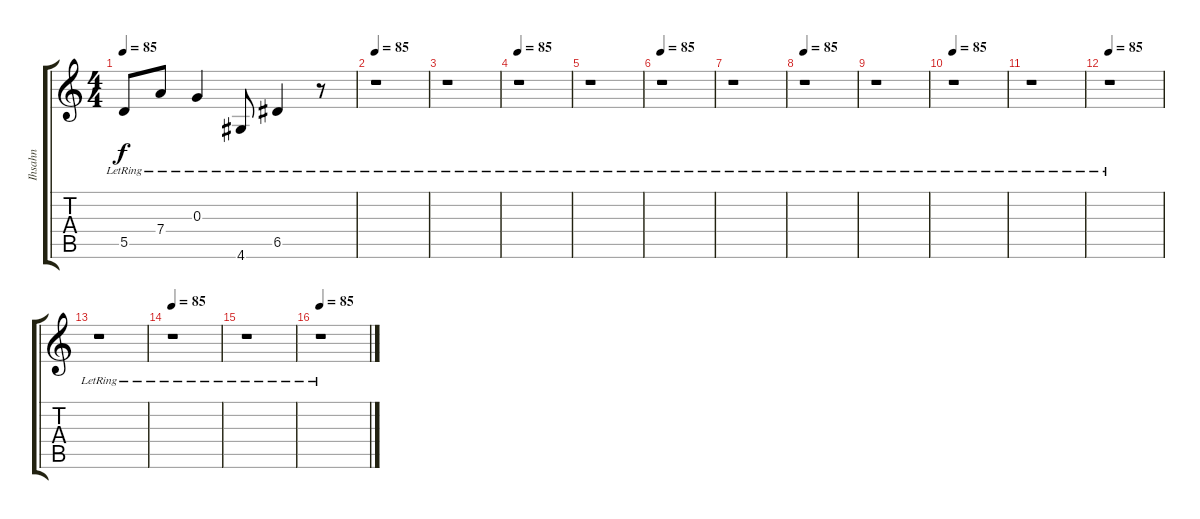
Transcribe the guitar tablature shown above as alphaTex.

\track ("Ihsahn" "Ihsahn") {instrument distortionguitar}
\staff {score tabs}
\tuning (E4 B3 G3 D3 A2 E2) {hide}
\ts (4 4)
\tempo 85
\clef g2
\ks c
5.5{lr}.8{dy f} 7.4{lr}.8 0.3{lr}.4 4.6{lr}.8 6.5{lr}.4 r.8 |
\tempo 85
r.1 |
r.1 |
\tempo 85
r.1 |
r.1 |
\tempo 85
r.1 |
r.1 |
\tempo 85
r.1 |
r.1 |
\tempo 85
r.1 |
r.1 |
\tempo 85
r.1 |
r.1 |
\tempo 85
r.1 |
r.1 |
\tempo 85
r.1
